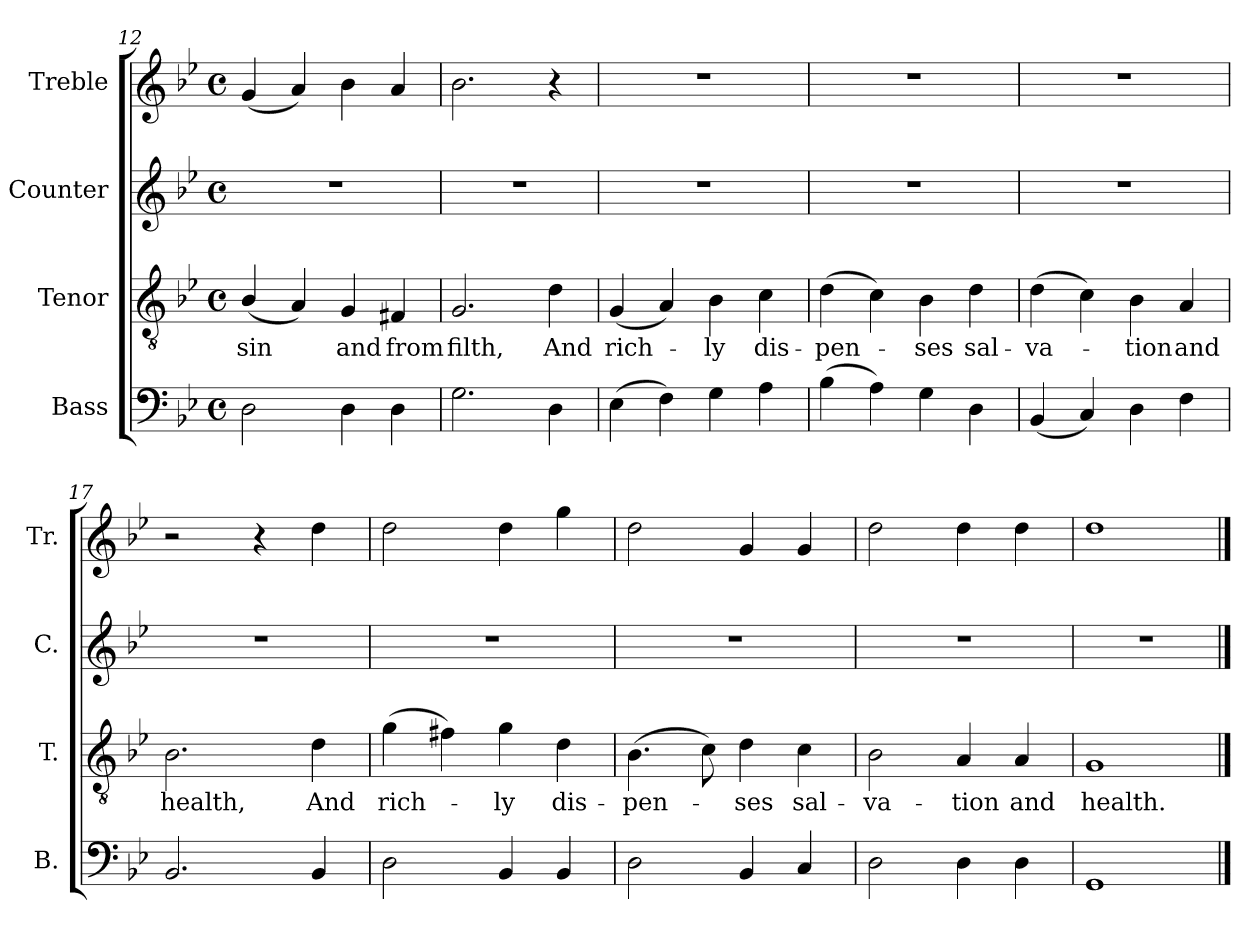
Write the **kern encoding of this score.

**kern	**kern	**text	**kern	**kern
*part4	*part3	*part3	*part2	*part1
*staff4	*staff3	*staff3	*staff2	*staff1
*I"Bass	*I"Tenor	*	*I"Counter	*I"Treble
*I'B.	*I'T.	*	*I'C.	*I'Tr.
*clefF4	*clefGv2	*	*clefG2	*clefG2
*k[b-e-]	*k[b-e-]	*	*k[b-e-]	*k[b-e-]
*M4/4	*M4/4	*	*M4/4	*M4/4
*met(c)	*met(c)	*	*met(c)	*met(c)
=12	=12	=12	=12	=12
2D\	(4B-/	sin	1r	(4g/
.	4A/)	.	.	4a/)
4D\	4G/	and	.	4b-\
4D\	4F#X/	from	.	4a/
=13	=13	=13	=13	=13
2.G\	2.G/	filth,	1r	2.b-\
4D\	4d\	And	.	4r
=14	=14	=14	=14	=14
(4E-\	(4G/	rich-	1r	1r
4F\)	4A/)	.	.	.
4G\	4B-\	-ly	.	.
4A\	4c\	dis-	.	.
=15	=15	=15	=15	=15
(4B-\	(4d\	-pen-	1r	1r
4A\)	4c\)	.	.	.
4G\	4B-\	-ses	.	.
4D\	4d\	sal-	.	.
=16	=16	=16	=16	=16
(4BB-/	(4d\	-va-	1r	1r
4C/)	4c\)	.	.	.
4D\	4B-\	-tion	.	.
4F\	4A/	and	.	.
=17	=17	=17	=17	=17
2.BB-/	2.B-\	health,	1r	2r
.	.	.	.	4r
4BB-/	4d\	And	.	4dd\
=18	=18	=18	=18	=18
2D\	(4g\	rich-	1r	2dd\
.	4f#X\)	.	.	.
4BB-/	4g\	-ly	.	4dd\
4BB-/	4d\	dis-	.	4gg\
=19	=19	=19	=19	=19
2D\	(4.B-\	-pen-	1r	2dd\
.	8c\)	.	.	.
4BB-/	4d\	-ses	.	4g/
4C/	4c\	sal-	.	4g/
=20	=20	=20	=20	=20
2D\	2B-\	-va-	1r	2dd\
4D\	4A/	-tion	.	4dd\
4D\	4A/	and	.	4dd\
=21	=21	=21	=21	=21
1GG	1G	health.	1r	1dd
==	==	==	==	==
*-	*-	*-	*-	*-
